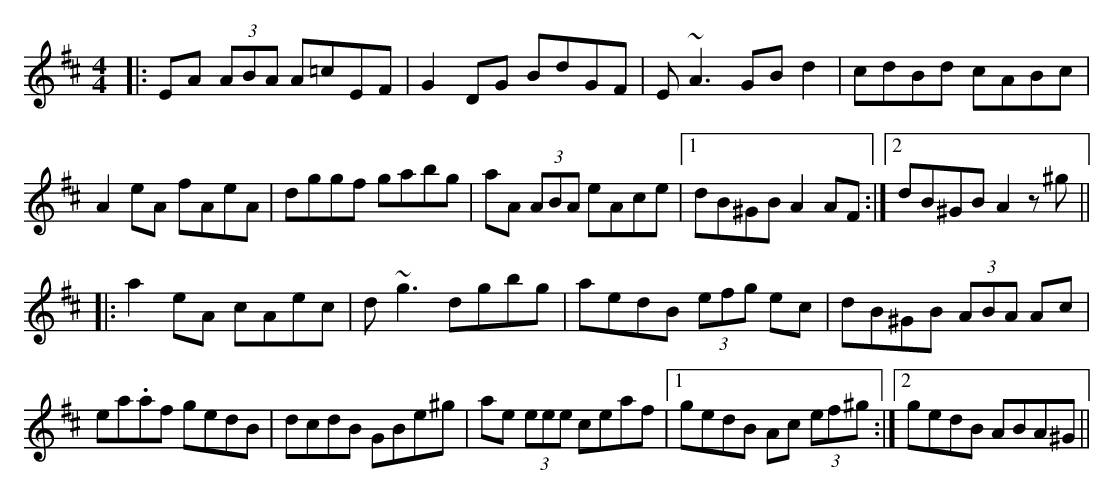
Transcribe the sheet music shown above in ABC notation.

X:1
M:4/4
K:Amix
|:EA (3ABA A=cEF|G2DG BdGF|E~A3 GBd2|cdBd cABc|
A2eA fAeA|dggf gabg|aA (3ABA eAce|1 dB^GB A2AF:|2 dB^GB A2z^g||
|:a2eA cAec|d~g3 dgbg|aedB (3efg ec|dB^GB (3ABA Ac|
ea.af gedB|dcdB GBe^g|ae (3eee ceaf|1 gedB Ac (3ef^g:|2 gedB ABA^G||
